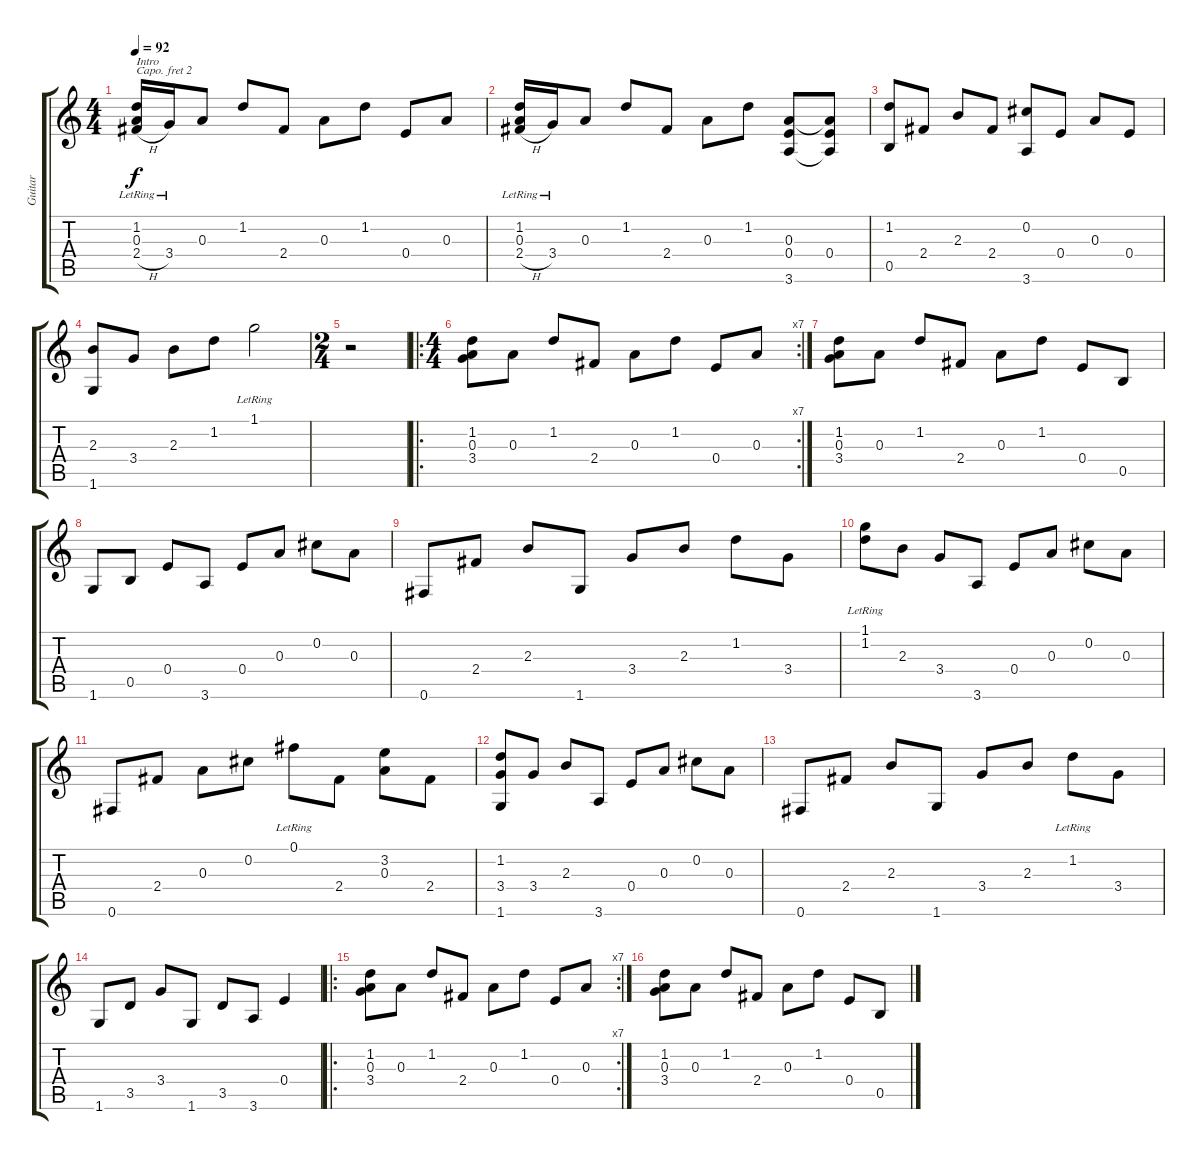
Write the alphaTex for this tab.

\track ("Guitar" "Guitar") {instrument acousticguitarsteel}
\staff {score tabs}
\capo 2
\tuning (E4 B3 G3 D3 A2 E2) {hide}
\ts (4 4)
\tempo 92
\clef g2
\ks c
(1.2{lr} 0.3{lr} 2.4{h}).16{txt "Intro" dy f instrument acousticguitarsteel} 3.4{lr}.16 0.3.8 1.2.8 2.4.8 0.3.8 1.2.8 0.4.8 0.3.8 |
(1.2{lr} 0.3{lr} 2.4{h}).16 3.4{lr}.16 0.3.8 1.2.8 2.4.8 0.3.8 1.2.8 (0.3 0.4 3.6).8 (0.3{t} 0.4 3.6{t}).8 |
(1.2 0.5).8 2.4.8 2.3.8 2.4.8 (0.2 3.6).8 0.4.8 0.3.8 0.4.8 |
(2.3 1.6).8 3.4.8 2.3.8 1.2.8 1.1{lr}.2 |
\ts (2 4)
r.2 |
\ro
\rc 7
\ts (4 4)
(1.2 0.3 3.4).8 0.3.8 1.2.8 2.4.8 0.3.8 1.2.8 0.4.8 0.3.8 |
(1.2 0.3 3.4).8 0.3.8 1.2.8 2.4.8 0.3.8 1.2.8 0.4.8 0.5.8 |
1.6.8 0.5.8 0.4.8 3.6.8 0.4.8 0.3.8 0.2.8 0.3.8 |
0.6.8 2.4.8 2.3.8 1.6.8 3.4.8 2.3.8 1.2.8 3.4.8 |
(1.1{lr} 1.2{lr}).8 2.3.8 3.4.8 3.6.8 0.4.8 0.3.8 0.2.8 0.3.8 |
0.6.8 2.4.8 0.3.8 0.2.8 0.1{lr}.8 2.4.8 (3.2 0.3).8 2.4.8 |
(1.2 3.4 1.6).8 3.4.8 2.3.8 3.6.8 0.4.8 0.3.8 0.2.8 0.3.8 |
0.6.8 2.4.8 2.3.8 1.6.8 3.4.8 2.3.8 1.2{lr}.8 3.4.8 |
1.6.8 3.5.8 3.4.8 1.6.8 3.5.8 3.6.8 0.4.4 |
\ro
\rc 7
(1.2 0.3 3.4).8 0.3.8 1.2.8 2.4.8 0.3.8 1.2.8 0.4.8 0.3.8 |
(1.2 0.3 3.4).8 0.3.8 1.2.8 2.4.8 0.3.8 1.2.8 0.4.8 0.5.8
